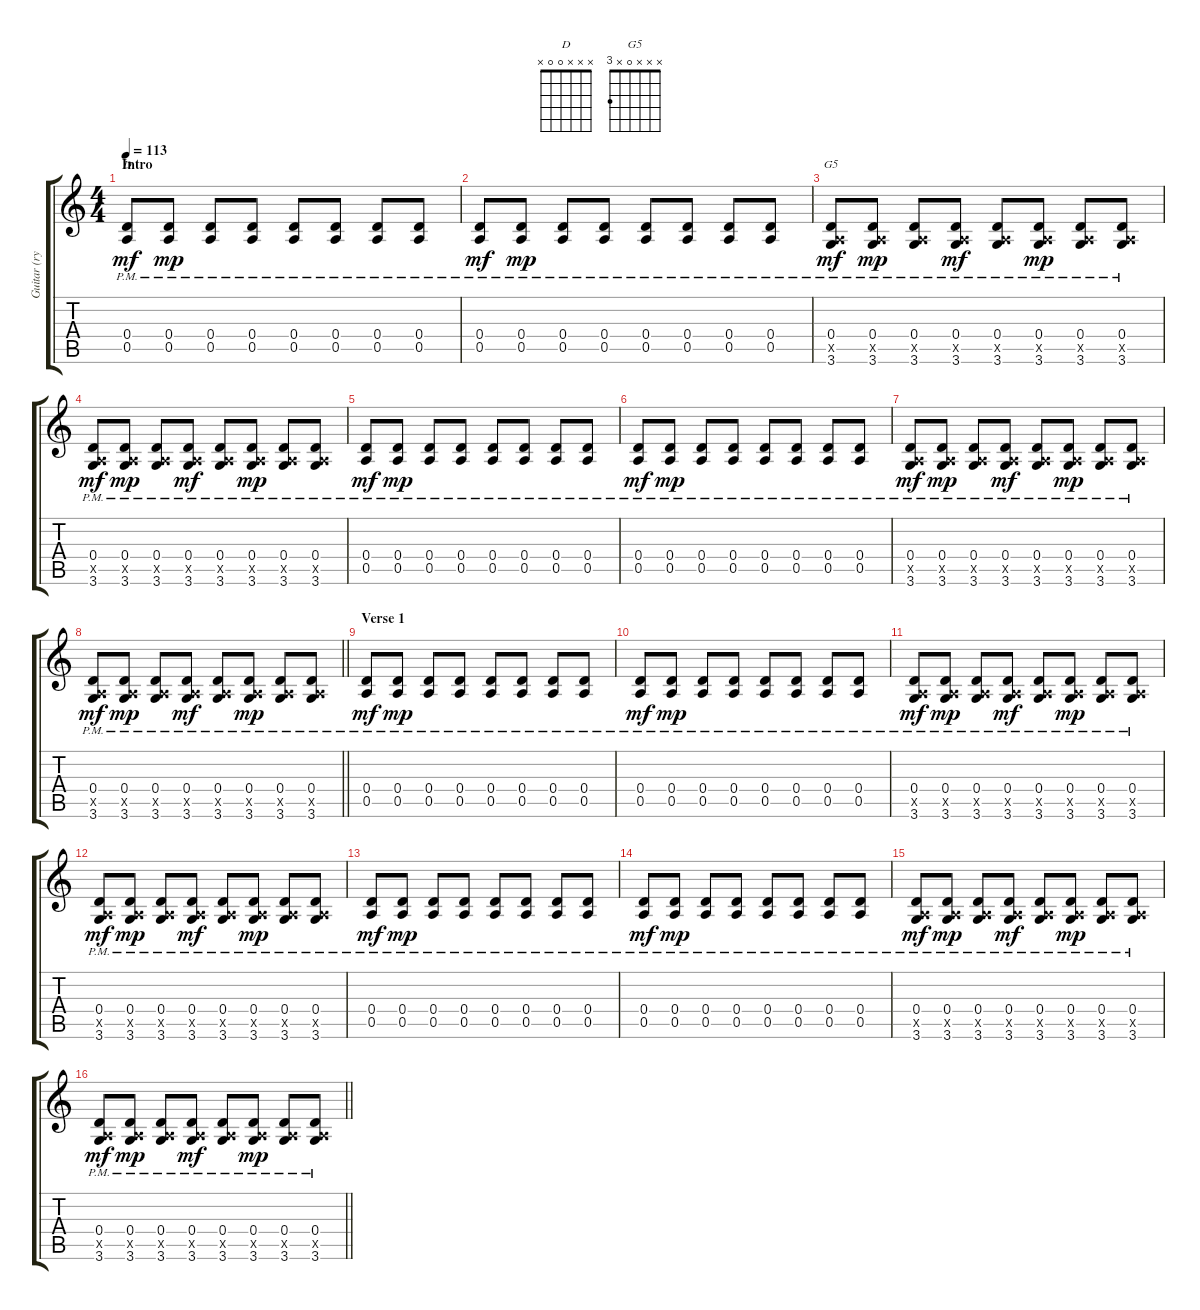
\track ("Guitar (rythm clean)" "Guitar (ry") {instrument electricguitarclean}
\staff {score tabs}
\tuning (E4 B3 G3 D3 A2 E2) {hide}
\chord ("D" x x x 0 0 x)
\chord ("G5" x x x 0 x 3)
\ts (4 4)
\section ("" "Intro")
\tempo 113
\clef g2
\ks c
(0.4{pm} 0.5{pm}).8{ch "D" dy mf instrument electricguitarclean} (0.4{pm} 0.5{pm}).8{dy mp} (0.4{pm} 0.5{pm}).8 (0.4{pm} 0.5{pm}).8 (0.4{pm} 0.5{pm}).8 (0.4{pm} 0.5{pm}).8 (0.4{pm} 0.5{pm}).8 (0.4{pm} 0.5{pm}).8 |
(0.4{pm} 0.5{pm}).8{dy mf} (0.4{pm} 0.5{pm}).8{dy mp} (0.4{pm} 0.5{pm}).8 (0.4{pm} 0.5{pm}).8 (0.4{pm} 0.5{pm}).8 (0.4{pm} 0.5{pm}).8 (0.4{pm} 0.5{pm}).8 (0.4{pm} 0.5{pm}).8 |
(0.4{pm} 0.5{x} 3.6{pm}).8{ch "G5" dy mf} (0.4{pm} 0.5{x} 3.6{pm}).8{dy mp} (0.4{pm} 0.5{x} 3.6{pm}).8 (0.4{pm} 0.5{x} 3.6{pm}).8{dy mf} (0.4{pm} 0.5{x} 3.6{pm}).8 (0.4{pm} 0.5{x} 3.6{pm}).8{dy mp} (0.4{pm} 0.5{x} 3.6{pm}).8 (0.4{pm} 0.5{x} 3.6{pm}).8 |
(0.4{pm} 0.5{x} 3.6{pm}).8{dy mf} (0.4{pm} 0.5{x} 3.6{pm}).8{dy mp} (0.4{pm} 0.5{x} 3.6{pm}).8 (0.4{pm} 0.5{x} 3.6{pm}).8{dy mf} (0.4{pm} 0.5{x} 3.6{pm}).8 (0.4{pm} 0.5{x} 3.6{pm}).8{dy mp} (0.4{pm} 0.5{x} 3.6{pm}).8 (0.4{pm} 0.5{x} 3.6{pm}).8 |
(0.4{pm} 0.5{pm}).8{dy mf} (0.4{pm} 0.5{pm}).8{dy mp} (0.4{pm} 0.5{pm}).8 (0.4{pm} 0.5{pm}).8 (0.4{pm} 0.5{pm}).8 (0.4{pm} 0.5{pm}).8 (0.4{pm} 0.5{pm}).8 (0.4{pm} 0.5{pm}).8 |
(0.4{pm} 0.5{pm}).8{dy mf} (0.4{pm} 0.5{pm}).8{dy mp} (0.4{pm} 0.5{pm}).8 (0.4{pm} 0.5{pm}).8 (0.4{pm} 0.5{pm}).8 (0.4{pm} 0.5{pm}).8 (0.4{pm} 0.5{pm}).8 (0.4{pm} 0.5{pm}).8 |
(0.4{pm} 0.5{x} 3.6{pm}).8{dy mf} (0.4{pm} 0.5{x} 3.6{pm}).8{dy mp} (0.4{pm} 0.5{x} 3.6{pm}).8 (0.4{pm} 0.5{x} 3.6{pm}).8{dy mf} (0.4{pm} 0.5{x} 3.6{pm}).8 (0.4{pm} 0.5{x} 3.6{pm}).8{dy mp} (0.4{pm} 0.5{x} 3.6{pm}).8 (0.4{pm} 0.5{x} 3.6{pm}).8 |
\barLineRight lightlight
(0.4{pm} 0.5{x} 3.6{pm}).8{dy mf} (0.4{pm} 0.5{x} 3.6{pm}).8{dy mp} (0.4{pm} 0.5{x} 3.6{pm}).8 (0.4{pm} 0.5{x} 3.6{pm}).8{dy mf} (0.4{pm} 0.5{x} 3.6{pm}).8 (0.4{pm} 0.5{x} 3.6{pm}).8{dy mp} (0.4{pm} 0.5{x} 3.6{pm}).8 (0.4{pm} 0.5{x} 3.6{pm}).8 |
\section ("" "Verse 1")
(0.4{pm} 0.5{pm}).8{dy mf} (0.4{pm} 0.5{pm}).8{dy mp} (0.4{pm} 0.5{pm}).8 (0.4{pm} 0.5{pm}).8 (0.4{pm} 0.5{pm}).8 (0.4{pm} 0.5{pm}).8 (0.4{pm} 0.5{pm}).8 (0.4{pm} 0.5{pm}).8 |
(0.4{pm} 0.5{pm}).8{dy mf} (0.4{pm} 0.5{pm}).8{dy mp} (0.4{pm} 0.5{pm}).8 (0.4{pm} 0.5{pm}).8 (0.4{pm} 0.5{pm}).8 (0.4{pm} 0.5{pm}).8 (0.4{pm} 0.5{pm}).8 (0.4{pm} 0.5{pm}).8 |
(0.4{pm} 0.5{x} 3.6{pm}).8{dy mf} (0.4{pm} 0.5{x} 3.6{pm}).8{dy mp} (0.4{pm} 0.5{x} 3.6{pm}).8 (0.4{pm} 0.5{x} 3.6{pm}).8{dy mf} (0.4{pm} 0.5{x} 3.6{pm}).8 (0.4{pm} 0.5{x} 3.6{pm}).8{dy mp} (0.4{pm} 0.5{x} 3.6{pm}).8 (0.4{pm} 0.5{x} 3.6{pm}).8 |
(0.4{pm} 0.5{x} 3.6{pm}).8{dy mf} (0.4{pm} 0.5{x} 3.6{pm}).8{dy mp} (0.4{pm} 0.5{x} 3.6{pm}).8 (0.4{pm} 0.5{x} 3.6{pm}).8{dy mf} (0.4{pm} 0.5{x} 3.6{pm}).8 (0.4{pm} 0.5{x} 3.6{pm}).8{dy mp} (0.4{pm} 0.5{x} 3.6{pm}).8 (0.4{pm} 0.5{x} 3.6{pm}).8 |
(0.4{pm} 0.5{pm}).8{dy mf} (0.4{pm} 0.5{pm}).8{dy mp} (0.4{pm} 0.5{pm}).8 (0.4{pm} 0.5{pm}).8 (0.4{pm} 0.5{pm}).8 (0.4{pm} 0.5{pm}).8 (0.4{pm} 0.5{pm}).8 (0.4{pm} 0.5{pm}).8 |
(0.4{pm} 0.5{pm}).8{dy mf} (0.4{pm} 0.5{pm}).8{dy mp} (0.4{pm} 0.5{pm}).8 (0.4{pm} 0.5{pm}).8 (0.4{pm} 0.5{pm}).8 (0.4{pm} 0.5{pm}).8 (0.4{pm} 0.5{pm}).8 (0.4{pm} 0.5{pm}).8 |
(0.4{pm} 0.5{x} 3.6{pm}).8{dy mf} (0.4{pm} 0.5{x} 3.6{pm}).8{dy mp} (0.4{pm} 0.5{x} 3.6{pm}).8 (0.4{pm} 0.5{x} 3.6{pm}).8{dy mf} (0.4{pm} 0.5{x} 3.6{pm}).8 (0.4{pm} 0.5{x} 3.6{pm}).8{dy mp} (0.4{pm} 0.5{x} 3.6{pm}).8 (0.4{pm} 0.5{x} 3.6{pm}).8 |
\barLineRight lightlight
(0.4{pm} 0.5{x} 3.6{pm}).8{dy mf} (0.4{pm} 0.5{x} 3.6{pm}).8{dy mp} (0.4{pm} 0.5{x} 3.6{pm}).8 (0.4{pm} 0.5{x} 3.6{pm}).8{dy mf} (0.4{pm} 0.5{x} 3.6{pm}).8 (0.4{pm} 0.5{x} 3.6{pm}).8{dy mp} (0.4{pm} 0.5{x} 3.6{pm}).8 (0.4{pm} 0.5{x} 3.6{pm}).8
